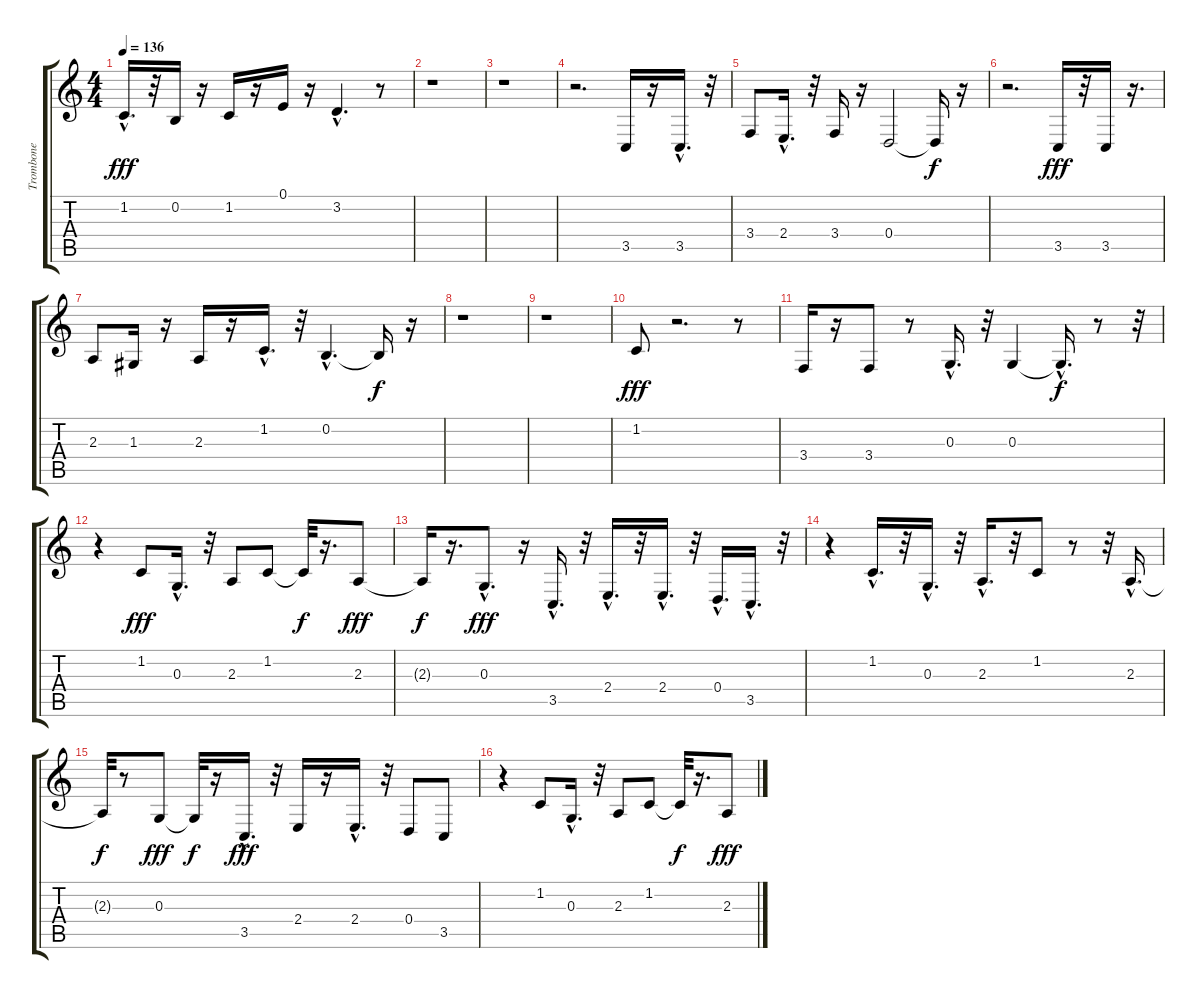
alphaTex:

\track ("Trombone" "Trombone") {instrument trombone}
\staff {score tabs}
\tuning (E4 B3 G3 D3 A2 E2) {hide}
\ts (4 4)
\tempo 136
\clef g2
\ks c
1.2{hac}.16{d dy fff} r.32 0.2.16 r.16 1.2.16 r.16 0.1.16 r.16 3.2{hac}.4{d} r.8 |
r.1 |
r.1 |
r.2{d} 3.5.16 r.16 3.5{hac}.16{d} r.32 |
3.4.8 2.4{hac}.16{d} r.32 3.4.16 r.16 0.4.2 0.4{t}.16{dy f} r.16 |
r.2{d} 3.5.16{dy fff} r.32 3.5.16 r.16{d} |
2.3.8 1.3.16 r.16 2.3.16 r.16 1.2{hac}.16{d} r.32 0.2{hac}.4{d} 0.2{t}.16{dy f} r.16 |
r.1 |
r.1 |
1.2.8{dy fff} r.2{d} r.8 |
3.4.16 r.16 3.4.8 r.8 0.3{hac}.16{d} r.32 0.3.4 0.3{hac t}.16{d dy f} r.8 r.32 |
r.4 1.2.8{dy fff} 0.3{hac}.16{d} r.32 2.3.8 1.2.8 1.2{t}.32{dy f} r.16{d} 2.3.8{dy fff} |
2.3{t}.16{dy f} r.16{d} 0.3{hac}.8{d dy fff} r.16 3.5{hac}.16{d} r.32 2.4{hac}.16{d} r.32 2.4{hac}.16{d} r.32 0.4{hac}.16{d} 3.5{hac}.16{d} r.32 |
r.4 1.2{hac}.16{d} r.32 0.3{hac}.16{d} r.32 2.3{hac}.16{d} r.32 1.2.8 r.8 r.32 2.3{hac}.16{d} |
2.3{t}.32{dy f} r.8 0.3.8{dy fff} 0.3{t}.32{dy f} r.16 3.5{hac}.16{d dy fff} r.32 2.4.16 r.16 2.4{hac}.16{d} r.32 0.4.8 3.5.8 |
r.4 1.2.8 0.3{hac}.16{d} r.32 2.3.8 1.2.8 1.2{t}.32{dy f} r.16{d} 2.3.8{dy fff}
